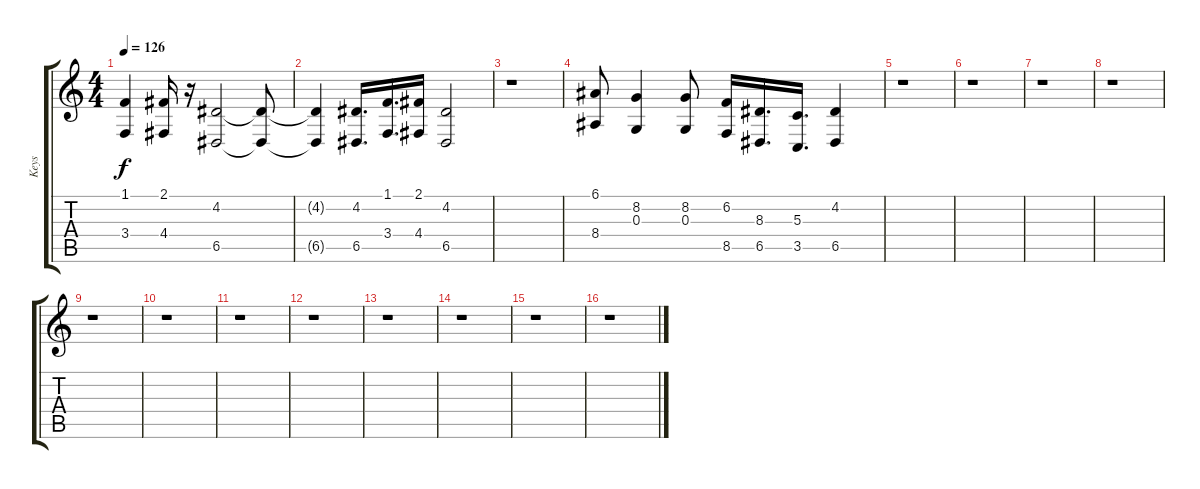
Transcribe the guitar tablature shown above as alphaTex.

\track ("Keys" "Keys") {instrument synthstrings1}
\staff {score tabs}
\tuning (E4 B3 G3 D3 A2 E2) {hide}
\ts (4 4)
\tempo 126
\clef g2
\ks c
(1.1{t} 3.4{t}).4{dy f} (2.1 4.4).16 r.16 (4.2 6.5).2 (4.2{t} 6.5{t}).8 |
(4.2{t} 6.5{t}).4 (4.2 6.5).16{d} (1.1 3.4).16{d} (2.1 4.4).16 (4.2 6.5).2 |
r.1 |
(6.1 8.4).8 (8.2 0.3).4 (8.2 0.3).8 (6.2 8.5).16 (8.3 6.5).16{d} (5.3 3.5).16{d} (4.2 6.5).4 |
r.1 |
r.1 |
r.1 |
r.1 |
r.1 |
r.1 |
r.1 |
r.1 |
r.1 |
r.1 |
r.1 |
r.1
